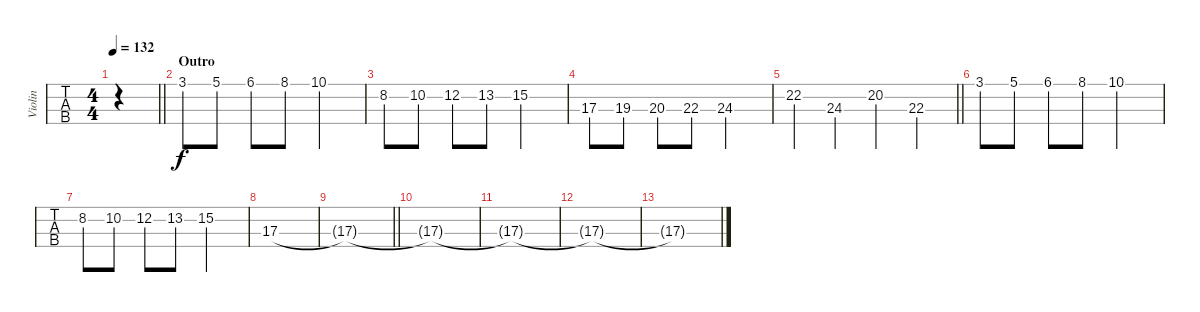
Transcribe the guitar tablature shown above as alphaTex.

\track ("Violin" "Violin") {instrument violin}
\staff {tabs}
\tuning (E5 A4 D4 G3) {hide}
\ts (4 4)
\tempo 132
\clef g2
\barLineRight lightlight
\ks bb
|
\section ("" "Outro")
3.1.8 5.1.8 6.1.8 8.1.8 10.1.2 |
8.2.8 10.2.8 12.2.8 13.2.8 15.2.2 |
17.3.8 19.3.8 20.3.8 22.3.8 24.3.2 |
\barLineRight lightlight
22.2.4 24.3.4 20.2.4 22.3.4 |
3.1.8 5.1.8 6.1.8 8.1.8 10.1.2 |
8.2.8 10.2.8 12.2.8 13.2.8 15.2.2 |
17.3.1 |
\barLineRight lightlight
17.3{t}.1 |
17.3{t}.1 |
17.3{t}.1 |
17.3{t}.1 |
17.3{t}.1
